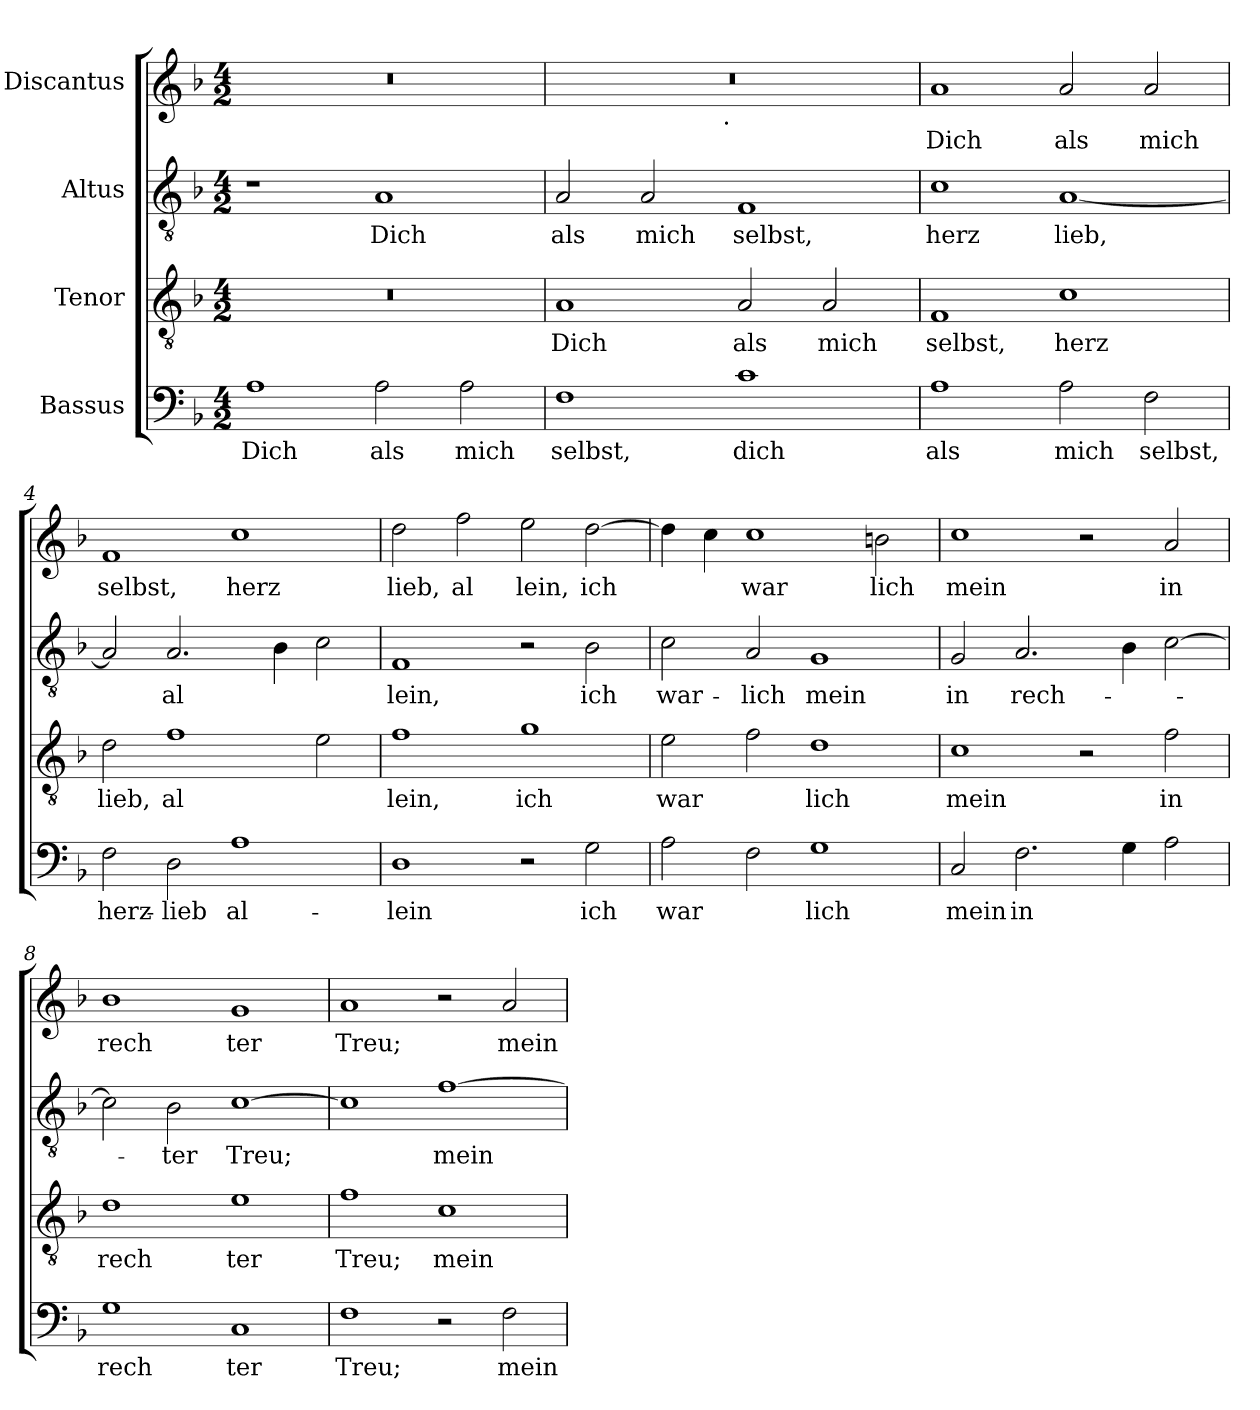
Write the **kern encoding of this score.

**kern	**text	**kern	**text	**kern	**text	**kern	**text
*part4	*part4	*part3	*part3	*part2	*part2	*part1	*part1
*staff4	*staff4	*staff3	*staff3	*staff2	*staff2	*staff1	*staff1
*I"Bassus	*	*I"Tenor	*	*I"Altus	*	*I"Discantus	*
*clefF4	*	*clefGv2	*	*clefGv2	*	*clefG2	*
*k[b-]	*	*k[b-]	*	*k[b-]	*	*k[b-]	*
*F:	*	*F:	*	*F:	*	*F:	*
*M4/2	*	*M4/2	*	*M4/2	*	*M4/2	*
=1	=1	=1	=1	=1	=1	=1	=1
!	!LO:LY:b	!	!	!	!	!	!
1A	Dich	0r	.	1r	.	0r	.
!	!LO:LY:b	!	!	!	!LO:LY:b	!	!
2A\	als	.	.	1A	Dich	.	.
!	!LO:LY:b	!	!	!	!	!	!
2A\	mich	.	.	.	.	.	.
=2	=2	=2	=2	=2	=2	=2	=2
!	!LO:LY:b	!	!LO:LY:b	!	!LO:LY:b	!	!
*	*	*	*	*	*	*^	*
1F	selbst,	1A	Dich	2A/	als	0r	2ryy	.
!	!	!	!	!	!LO:LY:b	!	!	!
.	.	.	.	2A/	mich	.	4...ryy	.
!	!	!	!	!	!	!	!LO:TX:b:t=.	!
.	.	.	.	.	.	.	1ryy	.
!	!LO:LY:b	!	!LO:LY:b	!	!LO:LY:b	!	!	!
1c	dich	2A/	als	1F	selbst,	.	.	.
!	!	!	!LO:LY:b	!	!	!	!	!
.	.	2A/	mich	.	.	.	.	.
.	.	.	.	.	.	.	32ryy	.
=3	=3	=3	=3	=3	=3	=3	=3	=3
!	!LO:LY:b	!	!LO:LY:b	!	!LO:LY:b	!	!	!LO:LY:b
*	*	*	*	*	*	*v	*v	*
1A	als	1F	selbst,	1c	herz	1a	Dich
!	!LO:LY:b	!	!LO:LY:b	!	!LO:LY:b	!	!LO:LY:b
2A\	mich	1c	herz	[<1A	lieb,	2a/	als
!	!LO:LY:b	!	!	!	!	!	!LO:LY:b
2F\	selbst,	.	.	.	.	2a/	mich
=4	=4	=4	=4	=4	=4	=4	=4
!	!LO:LY:b	!	!LO:LY:b	!	!	!	!LO:LY:b
2F\	herz-	2d\	lieb,	2A/]	.	1f	selbst,
!	!LO:LY:b	!	!LO:LY:b	!	!LO:LY:b	!	!
2D\	-lieb	1f	al	2.A/	al	.	.
!	!LO:LY:b	!	!	!	!	!	!LO:LY:b
1A	al-	.	.	.	.	1cc	herz
.	.	.	.	4B-\	.	.	.
.	.	2e\	.	2c\	.	.	.
=5	=5	=5	=5	=5	=5	=5	=5
!	!LO:LY:b	!	!LO:LY:b	!	!LO:LY:b	!	!LO:LY:b
1D	-lein	1f	lein,	1F	lein,	2dd>\	lieb,
!	!	!	!	!	!	!	!LO:LY:b
.	.	.	.	.	.	2ff\	al
!	!	!	!LO:LY:b	!	!	!	!LO:LY:b
2r	.	1g	ich	2r	.	2ee\	lein,
!	!LO:LY:b	!	!	!	!LO:LY:b	!	!LO:LY:b
2G\	ich	.	.	2B-\	ich	[<2dd\	ich
!!LO:LB:g=z
=6	=6	=6	=6	=6	=6	=6	=6
!	!LO:LY:b	!	!LO:LY:b	!	!LO:LY:b	!	!
2A\	war	2e\	war	2c\	war-	4dd\]	.
.	.	.	.	.	.	4cc\	.
!	!	!	!	!	!LO:LY:b	!	!LO:LY:b
2F\	.	2f\	.	2A/	-lich	1cc	war
!	!LO:LY:b	!	!LO:LY:b	!	!LO:LY:b	!	!
1G	lich	1d	lich	1G	mein	.	.
!	!	!	!	!	!	!	!LO:LY:b
.	.	.	.	.	.	2b\	lich
=7	=7	=7	=7	=7	=7	=7	=7
!	!LO:LY:b	!	!LO:LY:b	!	!LO:LY:b	!	!LO:LY:b
2C/	mein	1c	mein	2G/	in	1cc	mein
!	!LO:LY:b	!	!	!	!LO:LY:b	!	!
2.F\	in	.	.	2.A/	rech-	.	.
.	.	2r	.	.	.	2r	.
4G\	.	.	.	4B-\	.	.	.
!	!	!	!LO:LY:b	!	!	!	!LO:LY:b
2A\	.	2f\	in	[>2c\	.	2a/	in
=8	=8	=8	=8	=8	=8	=8	=8
!	!LO:LY:b	!	!LO:LY:b	!	!	!	!LO:LY:b
1G	rech	1d	rech	2c\]	.	1b-	rech
!	!	!	!	!	!LO:LY:b	!	!
.	.	.	.	2B-\	-ter	.	.
!	!LO:LY:b	!	!LO:LY:b	!	!LO:LY:b	!	!LO:LY:b
1C	ter	1e	ter	[>1c	Treu;	1g	ter
=9	=9	=9	=9	=9	=9	=9	=9
!	!LO:LY:b	!	!LO:LY:b	!	!	!	!LO:LY:b
1F	Treu;	1f	Treu;	1c]	.	1a	Treu;
!	!	!	!LO:LY:b	!	!LO:LY:b	!	!
2r	.	1c	mein	[>1f	mein	2r	.
!	!LO:LY:b	!	!	!	!	!	!LO:LY:b
2F\	mein	.	.	.	.	2a/	mein
=	=	=	=	=	=	=	=
*-	*-	*-	*-	*-	*-	*-	*-
